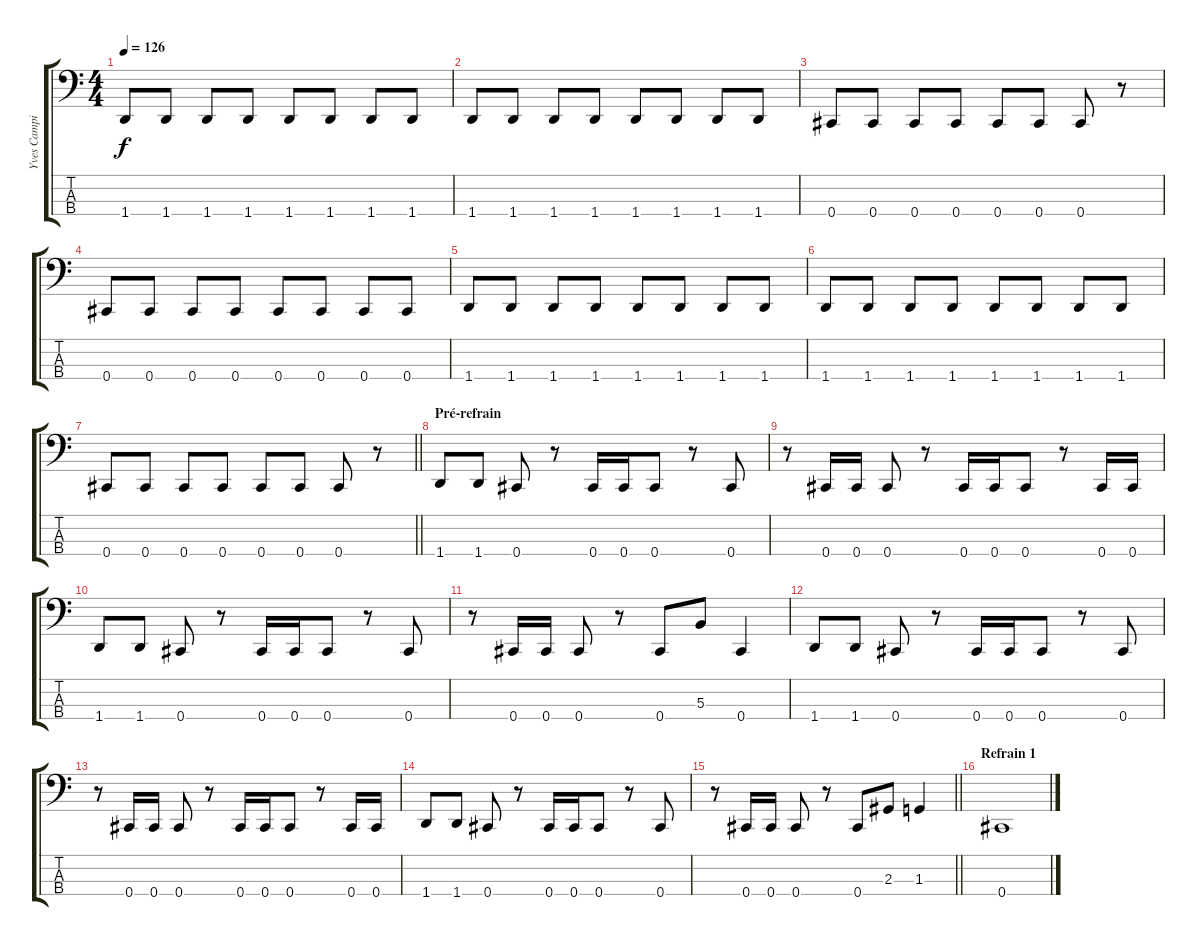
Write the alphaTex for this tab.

\track ("Yves Campion" "Yves Campi") {instrument electricbassfinger}
\staff {score tabs}
\tuning (E2 B1 Gb1 Db1) {hide}
\ts (4 4)
\tempo 126
\clef f4
\ks c
1.4.8{dy f} 1.4.8 1.4.8 1.4.8 1.4.8 1.4.8 1.4.8 1.4.8 |
1.4.8 1.4.8 1.4.8 1.4.8 1.4.8 1.4.8 1.4.8 1.4.8 |
0.4.8 0.4.8 0.4.8 0.4.8 0.4.8 0.4.8 0.4.8 r.8 |
0.4.8 0.4.8 0.4.8 0.4.8 0.4.8 0.4.8 0.4.8 0.4.8 |
1.4.8 1.4.8 1.4.8 1.4.8 1.4.8 1.4.8 1.4.8 1.4.8 |
1.4.8 1.4.8 1.4.8 1.4.8 1.4.8 1.4.8 1.4.8 1.4.8 |
\barLineRight lightlight
0.4.8 0.4.8 0.4.8 0.4.8 0.4.8 0.4.8 0.4.8 r.8 |
\section ("" "Pré-refrain")
1.4.8 1.4.8 0.4.8 r.8 0.4.16 0.4.16 0.4.8 r.8 0.4.8 |
r.8 0.4.16 0.4.16 0.4.8 r.8 0.4.16 0.4.16 0.4.8 r.8 0.4.16 0.4.16 |
1.4.8 1.4.8 0.4.8 r.8 0.4.16 0.4.16 0.4.8 r.8 0.4.8 |
r.8 0.4.16 0.4.16 0.4.8 r.8 0.4.8 5.3.8 0.4.4 |
1.4.8 1.4.8 0.4.8 r.8 0.4.16 0.4.16 0.4.8 r.8 0.4.8 |
r.8 0.4.16 0.4.16 0.4.8 r.8 0.4.16 0.4.16 0.4.8 r.8 0.4.16 0.4.16 |
1.4.8 1.4.8 0.4.8 r.8 0.4.16 0.4.16 0.4.8 r.8 0.4.8 |
\barLineRight lightlight
r.8 0.4.16 0.4.16 0.4.8 r.8 0.4.8 2.3.8 1.3.4 |
\section ("" "Refrain 1")
0.4.1
